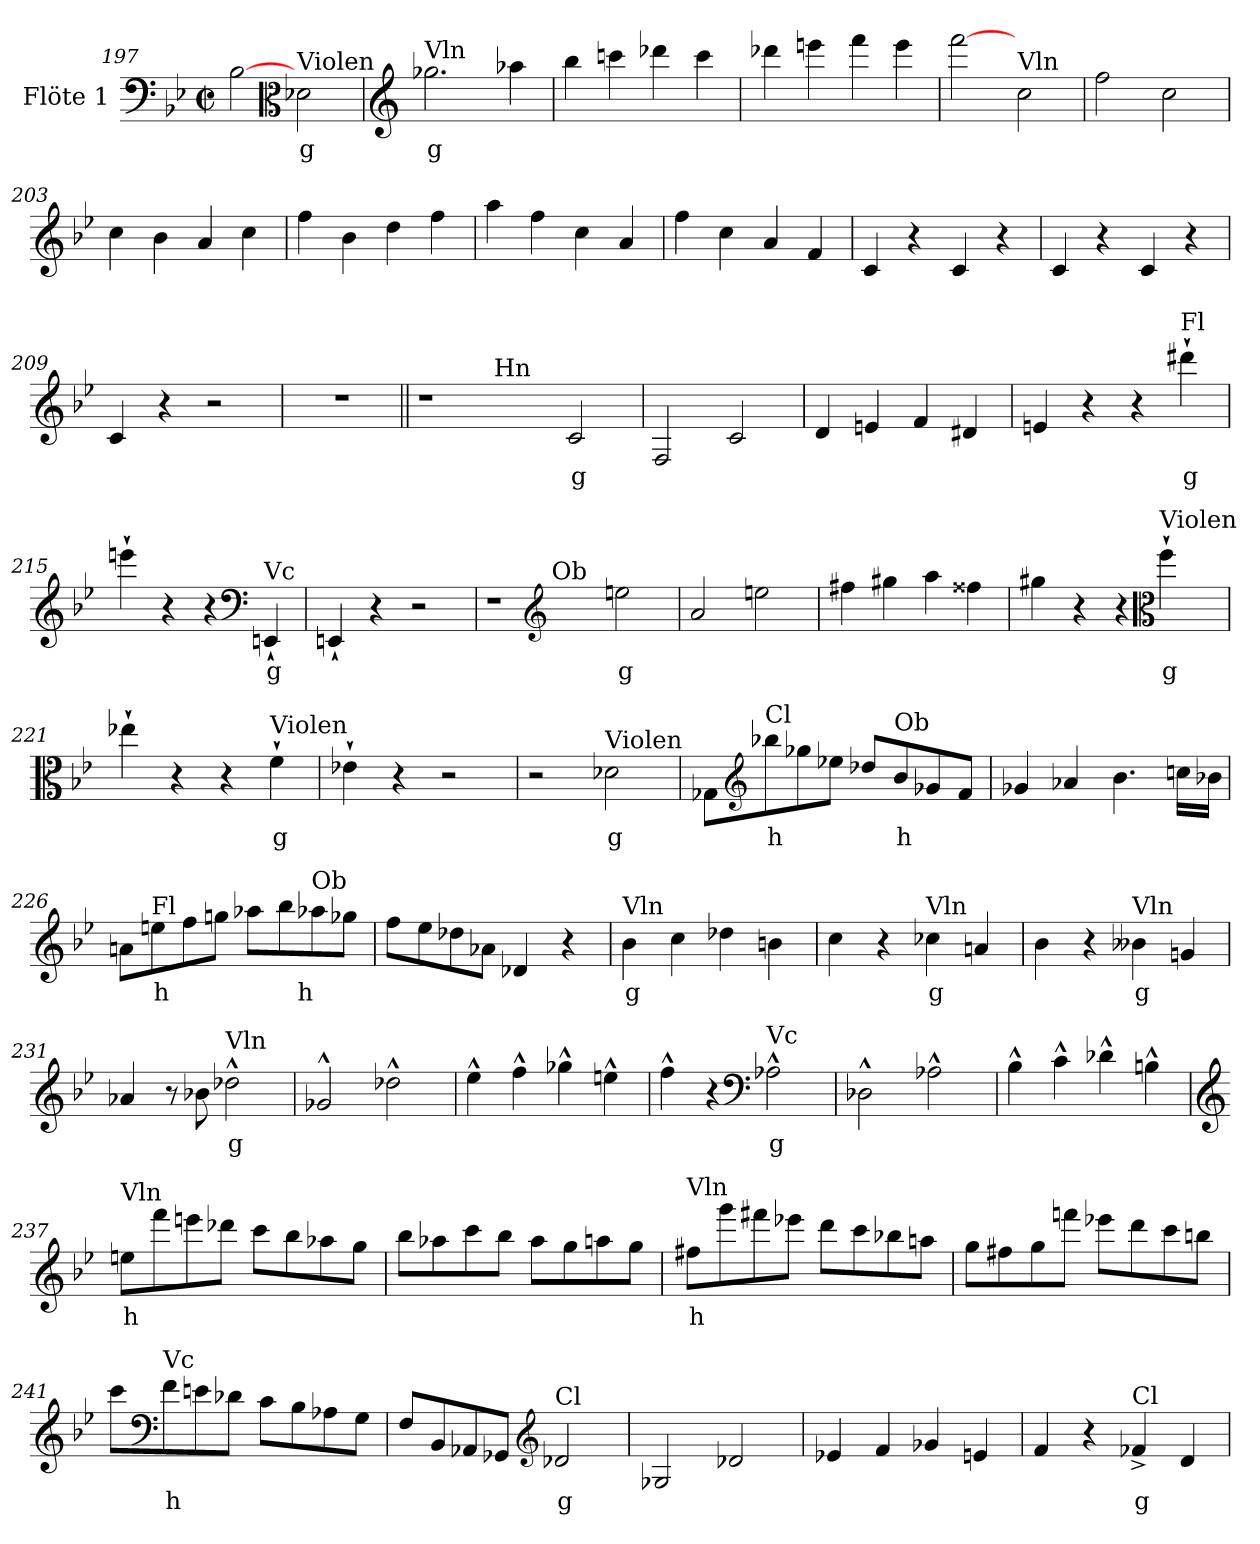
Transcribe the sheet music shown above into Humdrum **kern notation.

**kern	**text
*part1	*part1
*staff1	*staff1
*I"Flöte 1	*
*I'Fl. 1	*
*clefF4	*
*k[b-e-]	*
*M2/2	*
*met(c|)	*
=197	=197
[2B-	.
*clefC3	*
!LO:TX:a:t=Violen	!
!	!LO:LY:color=#FF0000
2d-X	g
=198	=198
*clefG2	*
!LO:TX:a:t=Vln	!
!	!LO:LY:color=#FF0000
2.gg-X	g
4aa-X	.
=199	=199
4bb-	.
4cccn	.
4ddd-X	.
4ccc	.
=200	=200
4ddd-X	.
4eeen	.
4fff	.
4eee	.
=201	=201
[2fff	.
!LO:TX:a:t=Vln	!
2cc	.
=202	=202
2ff	.
2cc	.
=203	=203
4cc	.
4b-	.
4a	.
4cc	.
=204	=204
4ff	.
4b-	.
4dd	.
4ff	.
=205	=205
4aa	.
4ff	.
4cc	.
4a	.
=206	=206
4ff	.
4cc	.
4a	.
4f	.
=207	=207
4c	.
4r	.
4c	.
4r	.
=208	=208
4c	.
4r	.
4c	.
4r	.
=209	=209
4c	.
4r	.
2r	.
=210	=210
1r	.
=211||	=211||
*^	*
1r	2ryy	.
!	!LO:TX:a:t=Hn	!
.	1ryy	.
!	!	!LO:LY:color=#FF0000
2c	.	g
*v	*v	*
=212	=212
2F	.
2c	.
=213	=213
4d	.
4e	.
4f	.
4d#X	.
=214	=214
4e	.
4r	.
4r	.
!LO:TX:a:t=Fl	!
!	!LO:LY:color=#FF0000
4ddd#X`	g
=215	=215
4eeen`	.
4r	.
4r	.
*clefF4	*
!LO:TX:a:t=Vc	!
!	!LO:LY:color=#FF0000
4EEn`	g
=216	=216
4EEn`	.
4r	.
2r	.
=217	=217
*^	*
1r	2ryy	.
*clefG2	*	*
!	!LO:TX:a:t=Ob	!
.	1ryy	.
!	!	!LO:LY:color=#FF0000
2een	.	g
*v	*v	*
=218	=218
2a	.
2een	.
=219	=219
4ff#X	.
4gg#X	.
4aa	.
4ff##X	.
=220	=220
4gg#X	.
4r	.
4r	.
*clefC3	*
!LO:TX:a:t=Violen	!
!	!LO:LY:color=#FF0000
4ff`	g
=221	=221
4ee-X`	.
4r	.
4r	.
!LO:TX:a:t=Violen	!
!	!LO:LY:color=#FF0000
4f`	g
=222	=222
4e-X`	.
4r	.
2r	.
=223	=223
2r	.
!LO:TX:a:t=Violen	!
!	!LO:LY:color=#FF0000
2d-X	g
=224	=224
8G-X\L	.
*clefG2	*
!LO:TX:a:t=Cl	!
!	!LO:LY:color=#FF0000
8bb-X\	h
8gg-X\	.
8ee-X\J	.
8dd-X/L	.
!LO:TX:a:t=Ob	!
!	!LO:LY:color=#FF0000
8b-/	h
8g-X/	.
8f/J	.
=225	=225
4g-X	.
4a-X	.
4.b-	.
16ccn\LL	.
16b-X\JJ	.
=226	=226
8an\L	.
!LO:TX:a:t=Fl	!
!	!LO:LY:color=#FF0000
8een\	h
8ff\	.
8ggn\J	.
8aa-X\L	.
8bb-\	.
!LO:TX:a:t=Ob	!
!	!LO:LY:color=#FF0000
8aa-X\	h
8gg-X\J	.
=227	=227
8ff\L	.
8ee-\	.
8dd-X\	.
8a-X\J	.
4d-X	.
4r	.
=228	=228
!LO:TX:a:t=Vln	!
!	!LO:LY:color=#FF0000
4b-	g
4cc	.
4dd-X	.
4bn	.
=229	=229
4cc	.
4r	.
!LO:TX:a:t=Vln	!
!	!LO:LY:color=#FF0000
4cc-X	g
4an	.
=230	=230
4b-	.
4r	.
!LO:TX:a:t=Vln	!
!	!LO:LY:color=#FF0000
4b--X	g
4gn	.
=231	=231
4a-X	.
8r	.
8b-X	.
!LO:TX:a:t=Vln	!
!	!LO:LY:color=#FF0000
2dd-X^^	g
=232	=232
2g-X^^	.
2dd-X^^	.
=233	=233
4ee-^^	.
4ff^^	.
4gg-X^^	.
4een^^	.
=234	=234
4ff^^	.
4r	.
*clefF4	*
!LO:TX:a:t=Vc	!
!	!LO:LY:color=#FF0000
2A-X^^	g
=235	=235
2D-X^^	.
2A-X^^	.
=236	=236
4B-^^	.
4c^^	.
4d-X^^	.
4Bn^^	.
=237	=237
*clefG2	*
!LO:TX:a:t=Vln	!
!	!LO:LY:color=#FF0000
8een\L	h
8fff\	.
8eeen\	.
8ddd-X\J	.
8ccc\L	.
8bb-\	.
8aa-X\	.
8gg\J	.
=238	=238
8bb-\L	.
8aa-X\	.
8ccc\	.
8bb-\J	.
8aa-\L	.
8gg\	.
8aan\	.
8gg\J	.
=239	=239
!LO:TX:a:t=Vln	!
!	!LO:LY:color=#FF0000
8ff#X\L	h
8ggg\	.
8fff#X\	.
8eee-X\J	.
8ddd\L	.
8ccc\	.
8bb-X\	.
8aan\J	.
=240	=240
8gg\L	.
8ff#X\	.
8gg\	.
8fffn\J	.
8eee-X\L	.
8ddd\	.
8ccc\	.
8bbn\J	.
=241	=241
8ccc\L	.
*clefF4	*
!LO:TX:a:t=Vc	!
!	!LO:LY:color=#FF0000
8f\	h
8en\	.
8d-X\J	.
8c\L	.
8B-\	.
8A-X\	.
8G\J	.
=242	=242
8F/L	.
8BB-/	.
8AA-X/	.
8GG-X/J	.
*clefG2	*
!LO:TX:a:t=Cl	!
!	!LO:LY:color=#FF0000
2d-X	g
=243	=243
2G-X	.
2d-X	.
=244	=244
4e-X	.
4f	.
4g-X	.
4e	.
=245	=245
4f	.
4r	.
!LO:TX:a:t=Cl	!
!	!LO:LY:color=#FF0000
4f-X^>	g
4d	.
=	=
*-	*-
